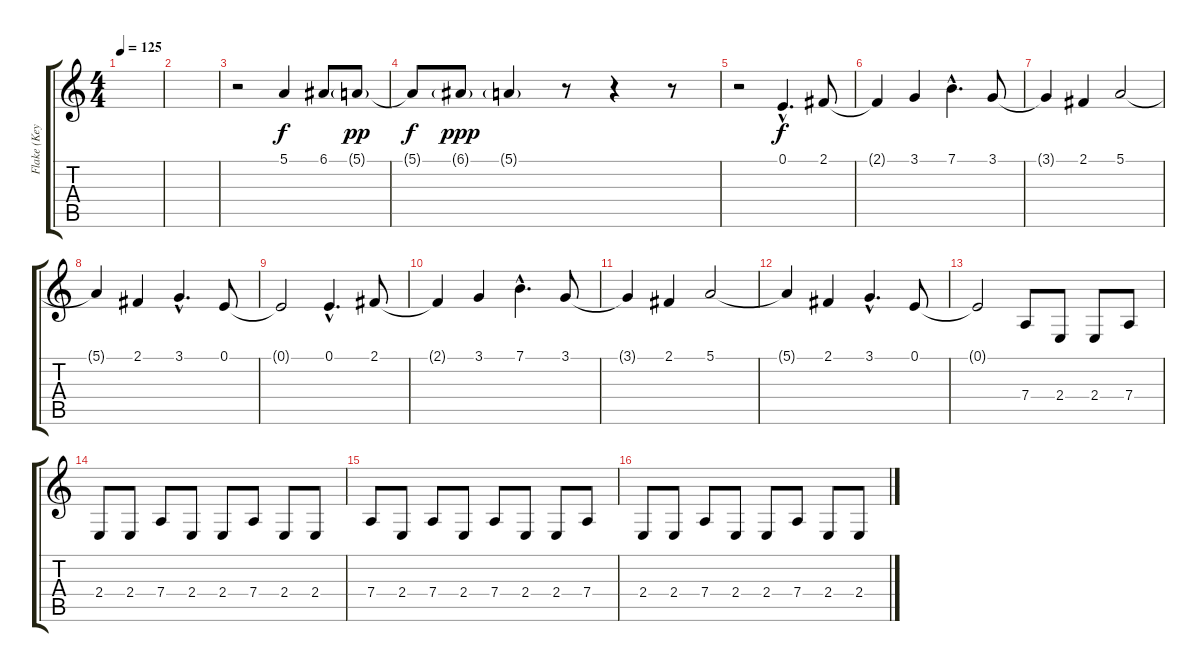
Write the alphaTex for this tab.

\track ("Flake (Keyboard)" "Flake (Key") {instrument fx3crystal}
\staff {score tabs}
\tuning (E4 B3 G3 D3 A2 E2) {hide}
\ts (4 4)
\tempo 125
\clef g2
\ks c
|
|
r.2{volume 8} 5.1.4{dy f} 6.1.8 5.1{g}.8{dy pp volume 4} |
5.1{t}.8{dy f} 6.1{g}.8{dy ppp} 5.1{g}.4 r.8 r.4 r.8 |
r.2{volume 9 instrument fx4atmosphere} 0.1{hac}.4{d dy f} 2.1.8 |
2.1{t}.4 3.1.4 7.1{hac}.4{d} 3.1.8 |
3.1{t}.4 2.1.4 5.1.2 |
5.1{t}.4 2.1.4 3.1{hac}.4{d} 0.1.8 |
0.1{t}.2 0.1{hac}.4{d} 2.1.8 |
2.1{t}.4 3.1.4 7.1{hac}.4{d} 3.1.8 |
3.1{t}.4 2.1.4 5.1.2 |
5.1{t}.4 2.1.4 3.1{hac}.4{d} 0.1.8 |
0.1{t}.2 7.4.8{volume 8 instrument distortionguitar} 2.4.8 2.4.8 7.4.8 |
2.4.8 2.4.8 7.4.8 2.4.8 2.4.8 7.4.8 2.4.8 2.4.8 |
7.4.8 2.4.8 7.4.8 2.4.8 7.4.8 2.4.8 2.4.8 7.4.8 |
2.4.8 2.4.8 7.4.8 2.4.8 2.4.8 7.4.8 2.4.8 2.4.8
